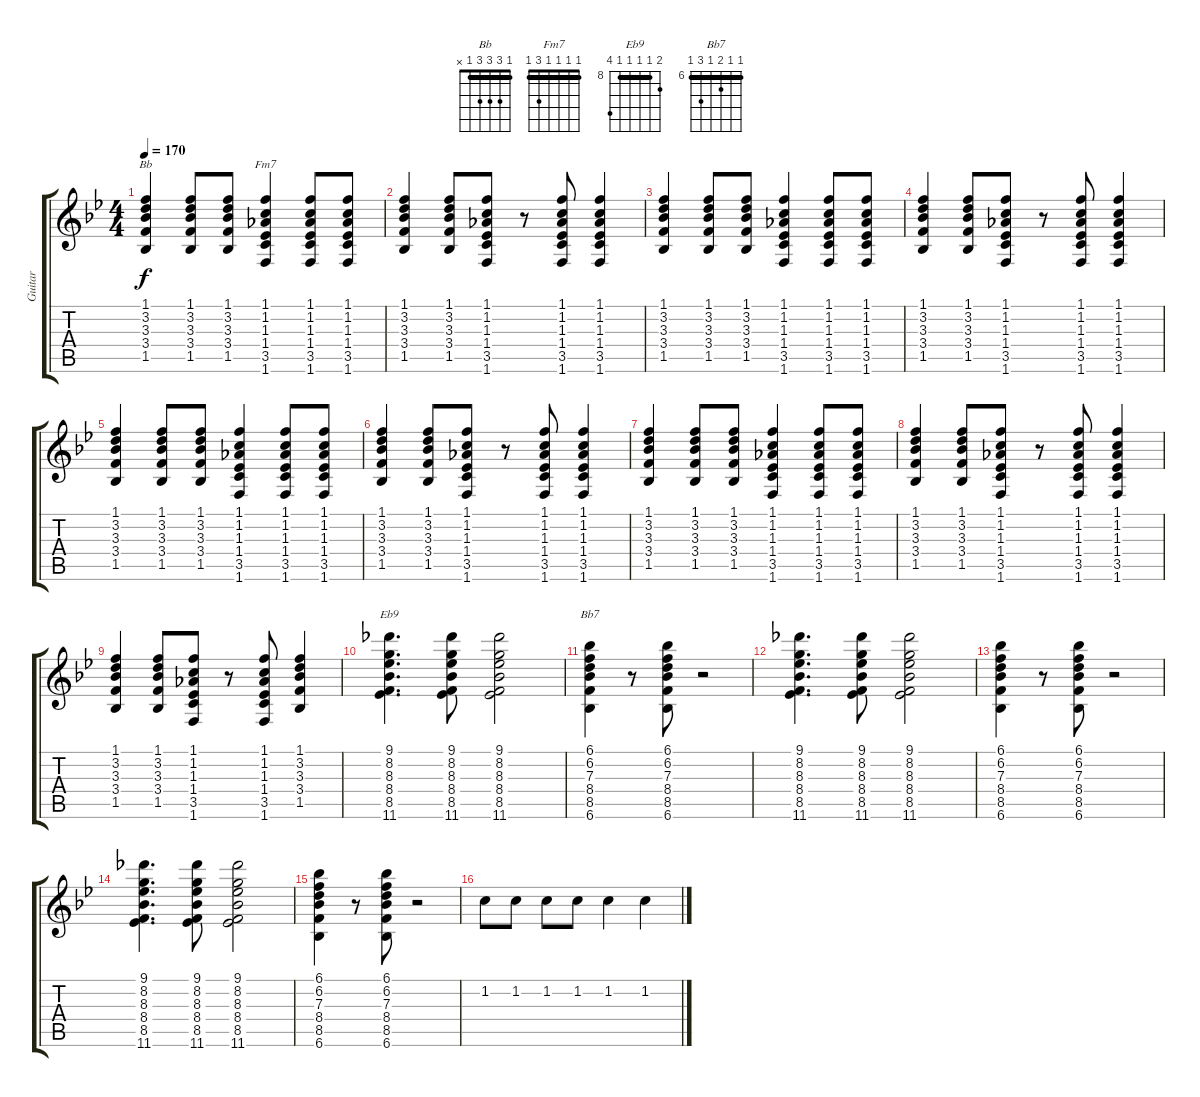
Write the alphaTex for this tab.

\track ("Guitar" "Guitar") {instrument electricguitarjazz}
\staff {score tabs}
\tuning (E4 B3 G3 D3 A2 E2) {hide}
\chord ("Bb" 1 3 3 3 1 x) {barre 1}
\chord ("Fm7" 1 1 1 1 3 1) {barre 1}
\chord ("Eb9" 9 8 8 8 8 11) {firstfret 8 barre 8}
\chord ("Bb7" 6 6 7 6 8 6) {firstfret 6 barre 6}
\ts (4 4)
\tempo 170
\clef g2
\ks bb
(1.1 3.2 3.3 3.4 1.5).4{ch "Bb" dy f} (1.1 3.2 3.3 3.4 1.5).8 (1.1 3.2 3.3 3.4 1.5).8 (1.1 1.2 1.3 1.4 3.5 1.6).4{ch "Fm7"} (1.1 1.2 1.3 1.4 3.5 1.6).8 (1.1 1.2 1.3 1.4 3.5 1.6).8 |
(1.1 3.2 3.3 3.4 1.5).4 (1.1 3.2 3.3 3.4 1.5).8 (1.1 1.2 1.3 1.4 3.5 1.6).8 r.8 (1.1 1.2 1.3 1.4 3.5 1.6).8 (1.1 1.2 1.3 1.4 3.5 1.6).4 |
(1.1 3.2 3.3 3.4 1.5).4 (1.1 3.2 3.3 3.4 1.5).8 (1.1 3.2 3.3 3.4 1.5).8 (1.1 1.2 1.3 1.4 3.5 1.6).4 (1.1 1.2 1.3 1.4 3.5 1.6).8 (1.1 1.2 1.3 1.4 3.5 1.6).8 |
(1.1 3.2 3.3 3.4 1.5).4 (1.1 3.2 3.3 3.4 1.5).8 (1.1 1.2 1.3 1.4 3.5 1.6).8 r.8 (1.1 1.2 1.3 1.4 3.5 1.6).8 (1.1 1.2 1.3 1.4 3.5 1.6).4 |
(1.1 3.2 3.3 3.4 1.5).4 (1.1 3.2 3.3 3.4 1.5).8 (1.1 3.2 3.3 3.4 1.5).8 (1.1 1.2 1.3 1.4 3.5 1.6).4 (1.1 1.2 1.3 1.4 3.5 1.6).8 (1.1 1.2 1.3 1.4 3.5 1.6).8 |
(1.1 3.2 3.3 3.4 1.5).4 (1.1 3.2 3.3 3.4 1.5).8 (1.1 1.2 1.3 1.4 3.5 1.6).8 r.8 (1.1 1.2 1.3 1.4 3.5 1.6).8 (1.1 1.2 1.3 1.4 3.5 1.6).4 |
(1.1 3.2 3.3 3.4 1.5).4 (1.1 3.2 3.3 3.4 1.5).8 (1.1 3.2 3.3 3.4 1.5).8 (1.1 1.2 1.3 1.4 3.5 1.6).4 (1.1 1.2 1.3 1.4 3.5 1.6).8 (1.1 1.2 1.3 1.4 3.5 1.6).8 |
(1.1 3.2 3.3 3.4 1.5).4 (1.1 3.2 3.3 3.4 1.5).8 (1.1 1.2 1.3 1.4 3.5 1.6).8 r.8 (1.1 1.2 1.3 1.4 3.5 1.6).8 (1.1 1.2 1.3 1.4 3.5 1.6).4 |
(1.1 3.2 3.3 3.4 1.5).4 (1.1 3.2 3.3 3.4 1.5).8 (1.1 1.2 1.3 1.4 3.5 1.6).8 r.8 (1.1 1.2 1.3 1.4 3.5 1.6).8 (1.1 3.2 3.3 3.4 1.5).4 |
(9.1 8.2 8.3 8.4 8.5 11.6).4{d ch "Eb9"} (9.1 8.2 8.3 8.4 8.5 11.6).8 (9.1 8.2 8.3 8.4 8.5 11.6).2 |
(6.1 6.2 7.3 8.4 8.5 6.6).4{ch "Bb7"} r.8 (6.1 6.2 7.3 8.4 8.5 6.6).8 r.2 |
(9.1 8.2 8.3 8.4 8.5 11.6).4{d} (9.1 8.2 8.3 8.4 8.5 11.6).8 (9.1 8.2 8.3 8.4 8.5 11.6).2 |
(6.1 6.2 7.3 8.4 8.5 6.6).4 r.8 (6.1 6.2 7.3 8.4 8.5 6.6).8 r.2 |
(9.1 8.2 8.3 8.4 8.5 11.6).4{d} (9.1 8.2 8.3 8.4 8.5 11.6).8 (9.1 8.2 8.3 8.4 8.5 11.6).2 |
(6.1 6.2 7.3 8.4 8.5 6.6).4 r.8 (6.1 6.2 7.3 8.4 8.5 6.6).8 r.2 |
1.2.8 1.2.8 1.2.8 1.2.8 1.2.4 1.2.4
